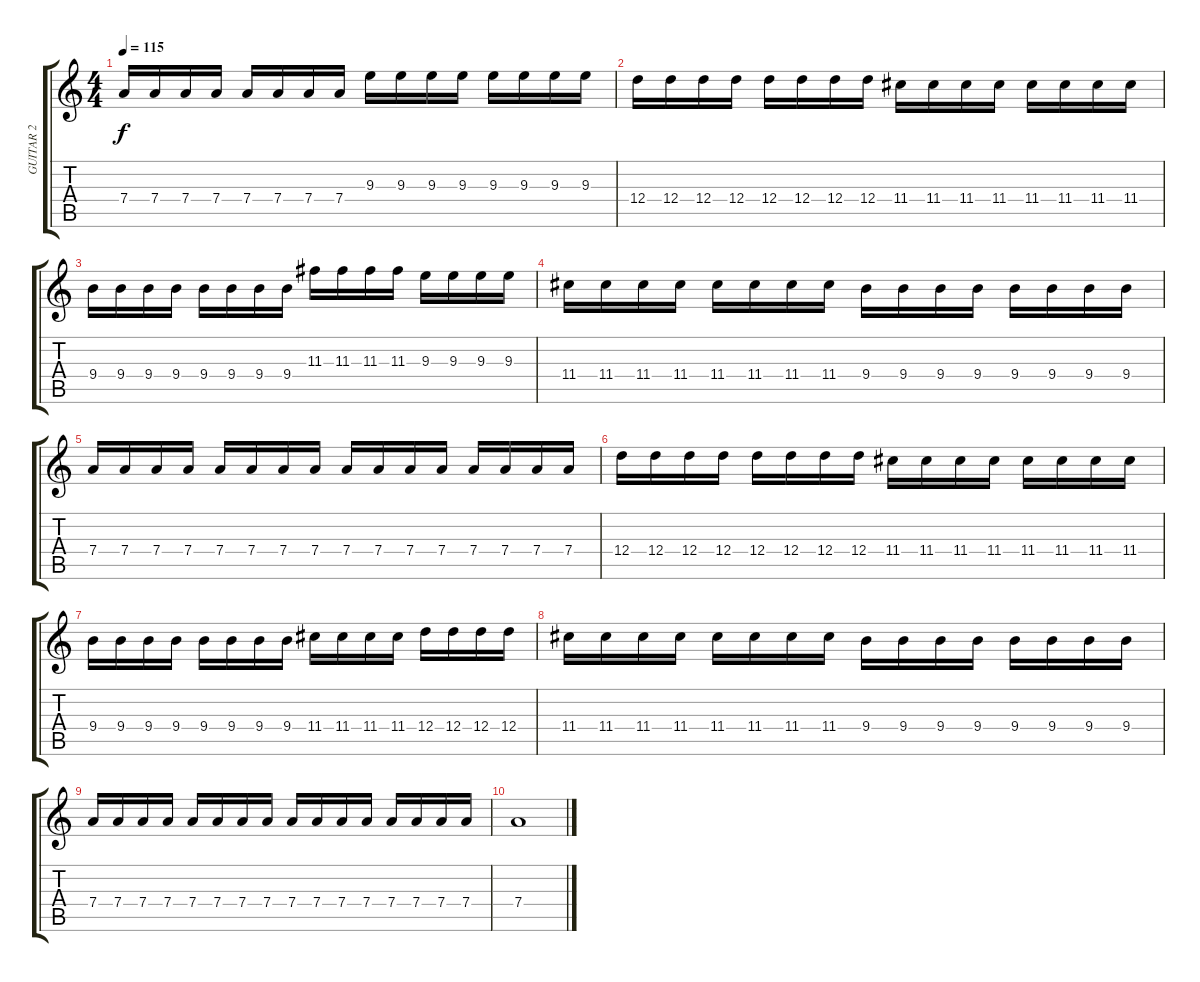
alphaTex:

\track ("GUITAR 2" "GUITAR 2") {instrument distortionguitar}
\staff {score tabs}
\tuning (E4 B3 G3 D3 A2 E2) {hide}
\ts (4 4)
\tempo 115
\clef g2
\ks c
7.4.16{dy f} 7.4.16 7.4.16 7.4.16 7.4.16 7.4.16 7.4.16 7.4.16 9.3.16 9.3.16 9.3.16 9.3.16 9.3.16 9.3.16 9.3.16 9.3.16 |
12.4.16 12.4.16 12.4.16 12.4.16 12.4.16 12.4.16 12.4.16 12.4.16 11.4.16 11.4.16 11.4.16 11.4.16 11.4.16 11.4.16 11.4.16 11.4.16 |
9.4.16 9.4.16 9.4.16 9.4.16 9.4.16 9.4.16 9.4.16 9.4.16 11.3.16 11.3.16 11.3.16 11.3.16 9.3.16 9.3.16 9.3.16 9.3.16 |
11.4.16 11.4.16 11.4.16 11.4.16 11.4.16 11.4.16 11.4.16 11.4.16 9.4.16 9.4.16 9.4.16 9.4.16 9.4.16 9.4.16 9.4.16 9.4.16 |
7.4.16 7.4.16 7.4.16 7.4.16 7.4.16 7.4.16 7.4.16 7.4.16 7.4.16 7.4.16 7.4.16 7.4.16 7.4.16 7.4.16 7.4.16 7.4.16 |
12.4.16 12.4.16 12.4.16 12.4.16 12.4.16 12.4.16 12.4.16 12.4.16 11.4.16 11.4.16 11.4.16 11.4.16 11.4.16 11.4.16 11.4.16 11.4.16 |
9.4.16 9.4.16 9.4.16 9.4.16 9.4.16 9.4.16 9.4.16 9.4.16 11.4.16 11.4.16 11.4.16 11.4.16 12.4.16 12.4.16 12.4.16 12.4.16 |
11.4.16 11.4.16 11.4.16 11.4.16 11.4.16 11.4.16 11.4.16 11.4.16 9.4.16 9.4.16 9.4.16 9.4.16 9.4.16 9.4.16 9.4.16 9.4.16 |
7.4.16 7.4.16 7.4.16 7.4.16 7.4.16 7.4.16 7.4.16 7.4.16 7.4.16 7.4.16 7.4.16 7.4.16 7.4.16 7.4.16 7.4.16 7.4.16 |
7.4.1
